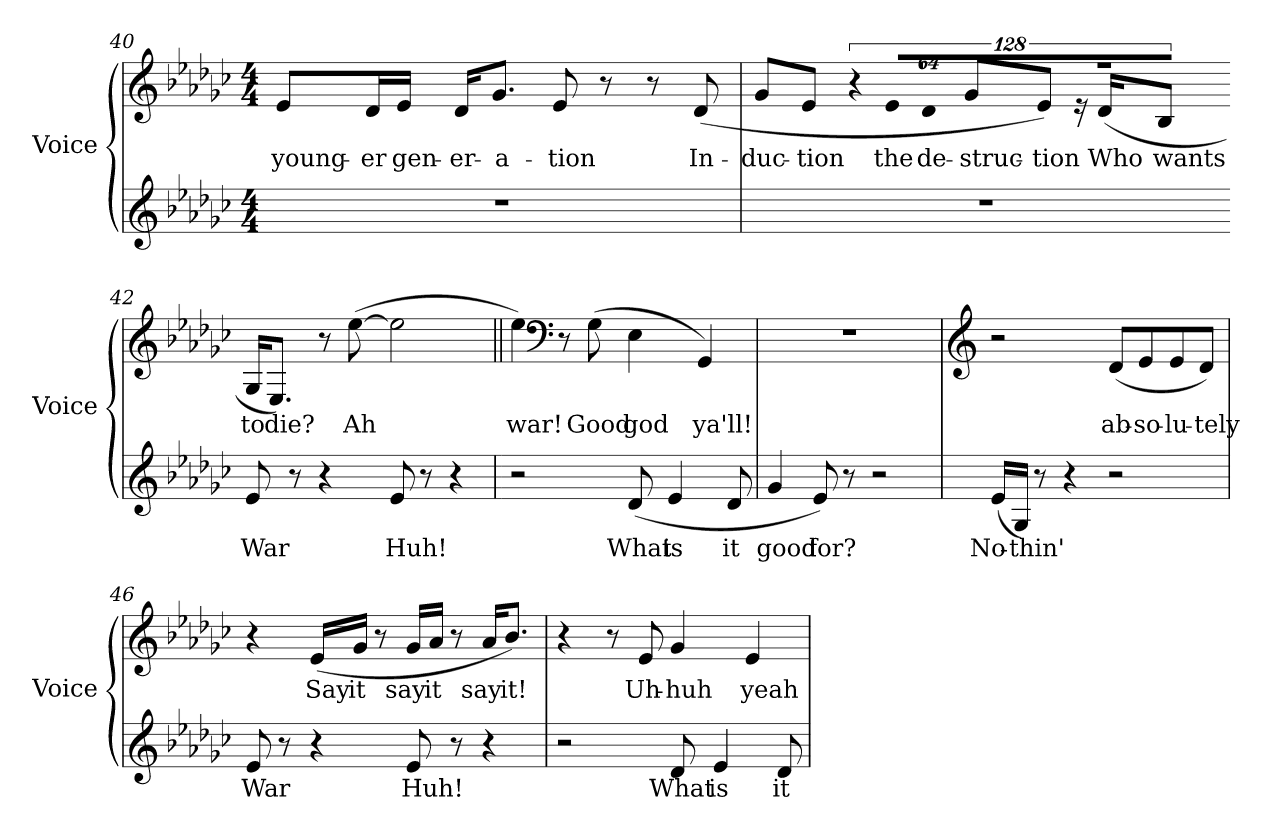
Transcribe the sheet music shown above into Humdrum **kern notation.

**kern	**text	**kern	**text
*part2	*part2	*part1	*part1
*staff2	*staff2	*staff1	*staff1
*I"Voice	*	*I"Voice	*
*I'Voice	*	*I'Voice	*
!!LO:LB:g=z
*clefG2	*	*clefG2	*
*k[b-e-a-d-g-c-]	*	*k[b-e-a-d-g-c-]	*
*e-:	*	*e-:	*
*M4/4	*	*M4/4	*
=40	=40	=40	=40
!	!	!	!LO:LY:b:color=#000000
1r	.	8e-i/L	young-
!	!	!	!LO:LY:b:color=#000000
.	.	16d-i/L	-er
!	!	!	!LO:LY:b:color=#000000
.	.	16e-i/JJ	gen-
!	!	!	!LO:LY:b:color=#000000
.	.	16d-i/KL	-er-
!	!	!	!LO:LY:b:color=#000000
.	.	8.g-i/J	-a-
!	!	!	!LO:LY:b:color=#000000
.	.	8e-i/	-tion
.	.	8r	.
.	.	8r	.
!	!	!	!LO:LY:b:color=#000000
.	.	(8d-i/	In-
!!LO:LB:g=z
=41	=41	=41	=41
!	!	!	!LO:LY:b:color=#000000
1r	.	8g-i/L	-duc-
!	!	!	!LO:LY:b:color=#000000
.	.	8e-i/J	-tion
!	!	!LO:N:vis=8	!
.	.	1024%85r	.
!	!	!LO:N:vis=8	!
!	!	!	!LO:LY:b:color=#000000
.	.	1024%85e-i/L	the
!	!	!LO:N:vis=8	!
!	!	!	!LO:LY:b:color=#000000
.	.	512%43d-i/J	de-
!	!	!	!LO:LY:b:color=#000000
.	.	8g-i/L	-struc-
!	!	!	!LO:LY:b:color=#000000
.	.	8e-i/J)	-tion
.	.	16r	.
!	!	!	!LO:LY:b:color=#000000
.	.	(16d-i/KL	Who
!	!	!	!LO:LY:b:color=#000000
.	.	8B-i/J	wants
=42||	=42	=42	=42
!	!LO:LY:b:color=#000000	!	!
!	!	!	!LO:LY:b:color=#000000
8e-i/	War	16G-i/KL	to
!	!	!	!LO:LY:b:color=#000000
.	.	8.E-i/J)	die?
8r	.	.	.
4r	.	8r	.
!	!	!	!LO:LY:b:color=#000000
.	.	([8ee-i\	Ah
!	!LO:LY:b:color=#000000	!	!
8e-i/	Huh!	2ee-i\]	.
8r	.	.	.
4r	.	.	.
!!LO:LB:g=z
=43	=43||	=43||	=43||
!	!	!	!LO:LY:b:color=#000000
2r	.	4ee-i\)	war!
*	*	*clefF4	*
.	.	8r	.
!	!	!	!LO:LY:b:color=#000000
.	.	(8G-i\	Good
!	!LO:LY:b:color=#000000	!	!
!	!	!	!LO:LY:b:color=#000000
(8d-i/	What	4E-i\	god
!	!LO:LY:b:color=#000000	!	!
4e-i/	is	.	.
!	!	!	!LO:LY:b:color=#000000
.	.	4GG-i/)	ya'll!
!	!LO:LY:b:color=#000000	!	!
8d-i/	it	.	.
!!LO:LB:g=z
=44	=44	=44	=44
!	!LO:LY:b:color=#000000	!	!
4g-i/	good	1r	.
!	!LO:LY:b:color=#000000	!	!
8e-i/)	for?	.	.
8r	.	.	.
2r	.	.	.
=45	=45	=45	=45
*	*	*clefG2	*
!	!LO:LY:b:color=#000000	!	!
(16e-i/LL	No-	2r	.
!	!LO:LY:b:color=#000000	!	!
16G-i/JJ)	-thin'	.	.
8r	.	.	.
4r	.	.	.
!	!	!	!LO:LY:b:color=#000000
2r	.	(8d-i/L	ab-
!	!	!	!LO:LY:b:color=#000000
.	.	8e-i/	-so-
!	!	!	!LO:LY:b:color=#000000
.	.	8e-i/	-lu-
!	!	!	!LO:LY:b:color=#000000
.	.	8d-i/J)	-tely
=46	=46	=46	=46
!	!LO:LY:b:color=#000000	!	!
8e-i/	War	4r	.
8r	.	.	.
!	!	!	!LO:LY:b:color=#000000
4r	.	(16e-i/LL	Say
!	!	!	!LO:LY:b:color=#000000
.	.	16g-i/JJ	it
.	.	8r	.
!	!LO:LY:b:color=#000000	!	!
!	!	!	!LO:LY:b:color=#000000
8e-i/	Huh!	16g-i/LL	say
!	!	!	!LO:LY:b:color=#000000
.	.	16a-i/JJ	it
8r	.	8r	.
!	!	!	!LO:LY:b:color=#000000
4r	.	16a-i/KL	say
!	!	!	!LO:LY:b:color=#000000
.	.	8.b-i/J)	it!
!!LO:PB:g=z
=47	=47	=47	=47
2r	.	4r	.
.	.	8r	.
!	!	!	!LO:LY:b:color=#000000
.	.	8e-i/	Uh-
!	!LO:LY:b:color=#000000	!	!
!	!	!	!LO:LY:b:color=#000000
8d-i/	What	4g-i/	-huh
!	!LO:LY:b:color=#000000	!	!
4e-i/	is	.	.
!	!	!	!LO:LY:b:color=#000000
.	.	4e-i/	yeah
!	!LO:LY:b:color=#000000	!	!
8d-i/	it	.	.
=	=	=	=
*-	*-	*-	*-
